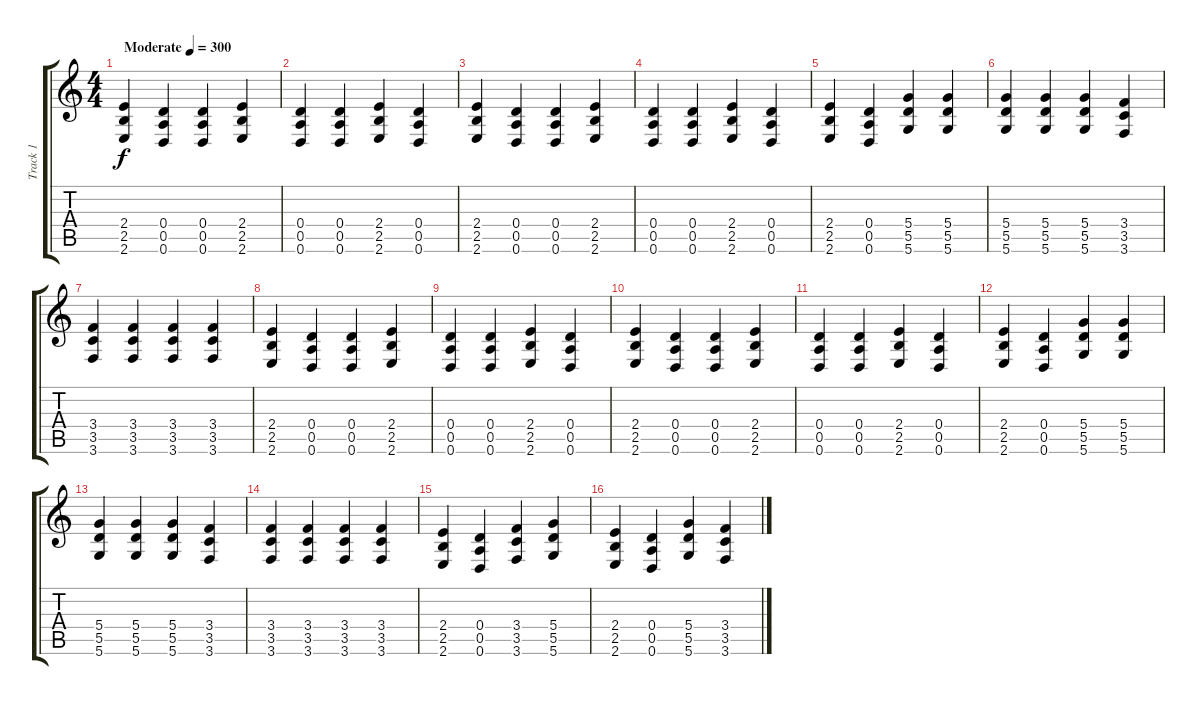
\track ("Track 1" "Track 1") {instrument distortionguitar}
\staff {score tabs}
\tuning (E4 B3 G3 D3 A2 D2) {hide}
\ts (4 4)
\tempo (300 "Moderate")
\clef g2
\ks c
(2.4 2.5 2.6).4{dy f instrument distortionguitar} (0.4 0.5 0.6).4 (0.4 0.5 0.6).4 (2.4 2.5 2.6).4 |
(0.4 0.5 0.6).4 (0.4 0.5 0.6).4 (2.4 2.5 2.6).4 (0.4 0.5 0.6).4 |
(2.4 2.5 2.6).4 (0.4 0.5 0.6).4 (0.4 0.5 0.6).4 (2.4 2.5 2.6).4 |
(0.4 0.5 0.6).4 (0.4 0.5 0.6).4 (2.4 2.5 2.6).4 (0.4 0.5 0.6).4 |
(2.4 2.5 2.6).4 (0.4 0.5 0.6).4 (5.4 5.5 5.6).4 (5.4 5.5 5.6).4 |
(5.4 5.5 5.6).4 (5.4 5.5 5.6).4 (5.4 5.5 5.6).4 (3.4 3.5 3.6).4 |
(3.4 3.5 3.6).4 (3.4 3.5 3.6).4 (3.4 3.5 3.6).4 (3.4 3.5 3.6).4 |
(2.4 2.5 2.6).4 (0.4 0.5 0.6).4 (0.4 0.5 0.6).4 (2.4 2.5 2.6).4 |
(0.4 0.5 0.6).4 (0.4 0.5 0.6).4 (2.4 2.5 2.6).4 (0.4 0.5 0.6).4 |
(2.4 2.5 2.6).4 (0.4 0.5 0.6).4 (0.4 0.5 0.6).4 (2.4 2.5 2.6).4 |
(0.4 0.5 0.6).4 (0.4 0.5 0.6).4 (2.4 2.5 2.6).4 (0.4 0.5 0.6).4 |
(2.4 2.5 2.6).4 (0.4 0.5 0.6).4 (5.4 5.5 5.6).4 (5.4 5.5 5.6).4 |
(5.4 5.5 5.6).4 (5.4 5.5 5.6).4 (5.4 5.5 5.6).4 (3.4 3.5 3.6).4 |
(3.4 3.5 3.6).4 (3.4 3.5 3.6).4 (3.4 3.5 3.6).4 (3.4 3.5 3.6).4 |
(2.4 2.5 2.6).4 (0.4 0.5 0.6).4 (3.4 3.5 3.6).4 (5.4 5.5 5.6).4 |
(2.4 2.5 2.6).4 (0.4 0.5 0.6).4 (5.4 5.5 5.6).4 (3.4 3.5 3.6).4
